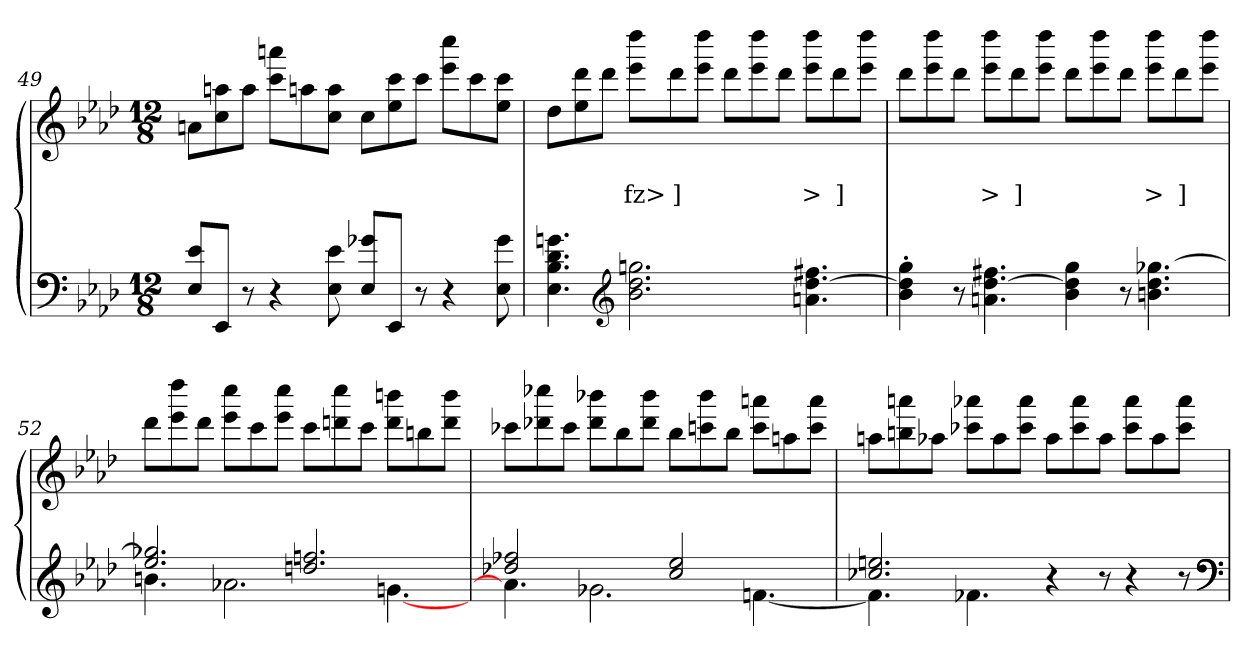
**kern	**kern	**text	**text
*part2	*part1	*part1	*part1
*staff2	*staff1	*staff1	*staff1
*clefF4	*clefG2	*	*
*k[b-e-a-d-]	*k[b-e-a-d-]	*	*
*M12/8	*M12/8	*	*
=49	=49	=49	=49
8e-\ 8E-L	8anL	.	.
8EE-/J	8aan 8cc	.	.
8r	8aaJ	.	.
4r	8aaan 8cccL	.	.
.	8aan	.	.
8e- 8E-	8aa 8ccJ	.	.
8g-X\ 8E-L	8ccL	.	.
8EE-/J	8ccc 8ee-	.	.
8r	8cccJ	.	.
4r	8cccc 8eee-L	.	.
.	8ccc	.	.
8g- 8E-	8ccc 8ee-J	.	.
=50	=50	=50	=50
4.gn 4.d- 4.B- 4.E-	8dd-L	.	.
.	8ddd- 8ee-	.	.
.	8ddd-J	.	.
*clefG2	*	*	*
2.ggn 2.dd- 2.b-	8dddd- 8eee-L	.	fz>
.	8ddd-	.	]
.	8dddd- 8eee-J	.	.
.	8ddd-L	.	.
.	8dddd- 8eee-	.	.
.	8ddd-J	.	.
4.ff#X [4.dd- 4.an	8dddd- 8eee-L	.	>
.	8ddd-	.	]
.	8dddd- 8eee-J	.	.
=51	=51	=51	=51
4gg'> 4dd-]'> 4b-'>	8ddd-L	.	.
.	8dddd- 8eee-	.	.
8r	8ddd-J	.	.
4.ff#X [4.dd- 4.an	8dddd- 8eee-L	.	>
.	8ddd-	.	]
.	8dddd- 8eee-J	.	.
4gg 4dd-] 4b-	8ddd-L	.	.
.	8dddd- 8eee-	.	.
8r	8ddd-J	.	.
[4.gg-X 4.dd- 4.bn	8dddd- 8eee-L	.	>
.	8ddd-	.	]
.	8dddd- 8eee-J	.	.
=52	=52	=52	=52
*^	*	*	*
2.gg-X] 2.ee-	4.bn	8ddd-L	.	.
.	.	8dddd- 8eee-	.	.
.	.	8ddd-J	.	.
.	2.a-X	8cccc 8eee-L	.	.
.	.	8ccc	.	.
.	.	8cccc 8eee-J	.	.
2.ffn 2.ddn	.	8cccL	.	.
.	.	8cccc 8dddn	.	.
.	.	8cccJ	.	.
.	[4.gn	8bbbn 8dddL	.	.
.	.	8bbn	.	.
.	.	8bbb 8dddJ	.	.
=53	=53	=53	=53	=53
2ff-X 2dd-X	4.an]	8ccc-XL	.	.
.	.	8cccc- 8ddd-X	.	.
.	.	8ccc-J	.	.
.	2.g-X	8bbb-X 8ddd-L	.	.
4ryy	.	8bb-	.	.
.	.	8bbb- 8ddd-J	.	.
2ee- 2cc	.	8bb-L	.	.
.	.	8bbb- 8cccn	.	.
.	.	8bb-J	.	.
.	[4.fn	8aaan 8cccL	.	.
4ryy	.	8aan	.	.
.	.	8aaa 8cccJ	.	.
=54	=54	=54	=54	=54
2.een 2.cc-X	4.f]	8aanL	.	.
.	.	8aaan 8bbn	.	.
.	.	8aa-XJ	.	.
.	4.f-X	8aaa- 8ccc-XL	.	.
.	.	8aa-	.	.
.	.	8aaa- 8ccc-J	.	.
4r	2.ryy	8aa-L	.	.
.	.	8aaa- 8ccc-	.	.
8r	.	8aa-J	.	.
4r	.	8aaa- 8ccc-L	.	.
.	.	8aa-	.	.
8r	.	8aaa- 8ccc-J	.	.
*v	*v	*	*	*
*clefF4	*	*	*
=	=	=	=
*-	*-	*-	*-
